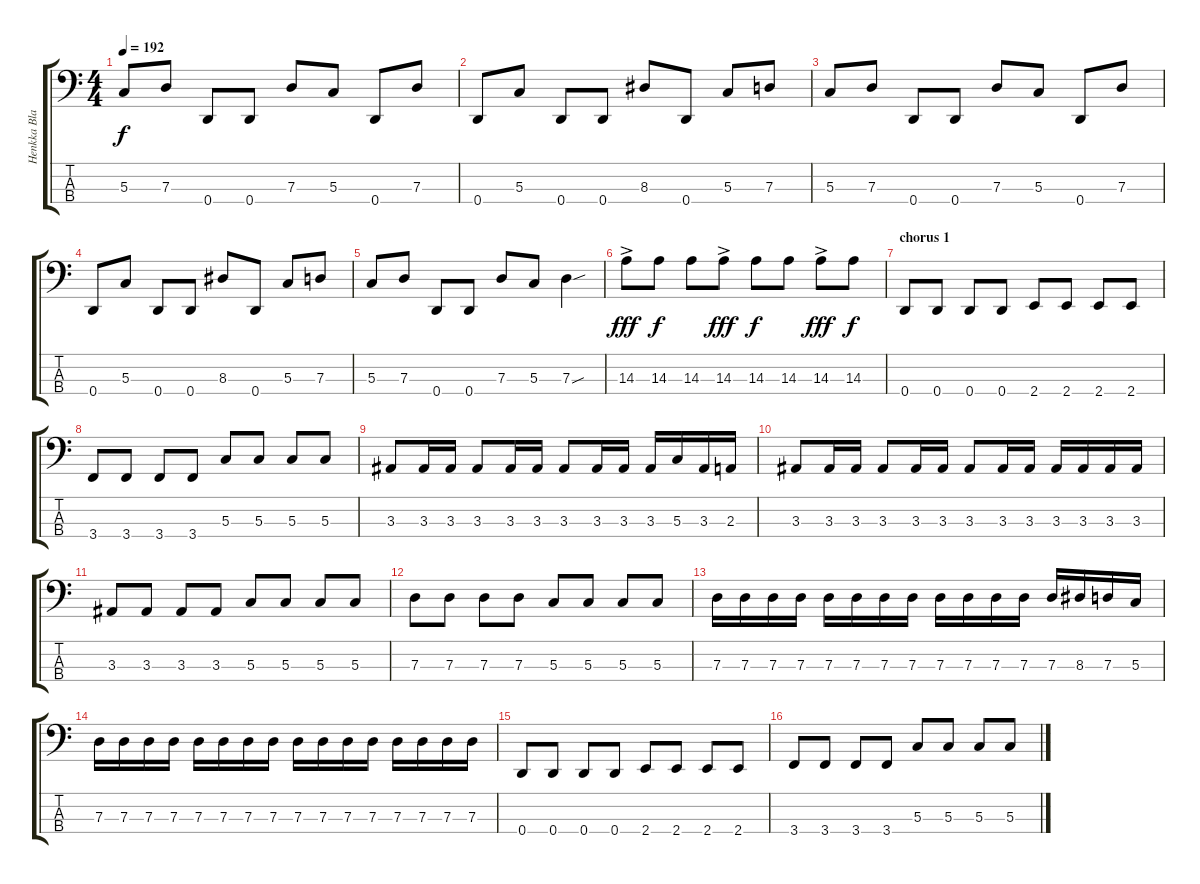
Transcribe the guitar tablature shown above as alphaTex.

\track ("Henkka Blacksmith" "Henkka Bla") {instrument electricbasspick}
\staff {score tabs}
\tuning (F2 C2 G1 D1) {hide}
\ts (4 4)
\tempo 192
\clef f4
\ks c
5.3.8{dy f} 7.3.8 0.4.8 0.4.8 7.3.8 5.3.8 0.4.8 7.3.8 |
0.4.8 5.3.8 0.4.8 0.4.8 8.3.8 0.4.8 5.3.8 7.3.8 |
5.3.8 7.3.8 0.4.8 0.4.8 7.3.8 5.3.8 0.4.8 7.3.8 |
0.4.8 5.3.8 0.4.8 0.4.8 8.3.8 0.4.8 5.3.8 7.3.8 |
5.3.8 7.3.8 0.4.8 0.4.8 7.3.8 5.3.8 7.3{sou}.4 |
14.3{ac}.8{dy fff} 14.3.8{dy f} 14.3.8 14.3{ac}.8{dy fff} 14.3.8{dy f} 14.3.8 14.3{ac}.8{dy fff} 14.3.8{dy f} |
\section ("" "chorus 1")
0.4.8 0.4.8 0.4.8 0.4.8 2.4.8 2.4.8 2.4.8 2.4.8 |
3.4.8 3.4.8 3.4.8 3.4.8 5.3.8 5.3.8 5.3.8 5.3.8 |
3.3.8 3.3.16 3.3.16 3.3.8 3.3.16 3.3.16 3.3.8 3.3.16 3.3.16 3.3.16 5.3.16 3.3.16 2.3.16 |
3.3.8 3.3.16 3.3.16 3.3.8 3.3.16 3.3.16 3.3.8 3.3.16 3.3.16 3.3.16 3.3.16 3.3.16 3.3.16 |
3.3.8 3.3.8 3.3.8 3.3.8 5.3.8 5.3.8 5.3.8 5.3.8 |
7.3.8 7.3.8 7.3.8 7.3.8 5.3.8 5.3.8 5.3.8 5.3.8 |
7.3.16 7.3.16 7.3.16 7.3.16 7.3.16 7.3.16 7.3.16 7.3.16 7.3.16 7.3.16 7.3.16 7.3.16 7.3.16 8.3.16 7.3.16 5.3.16 |
7.3.16 7.3.16 7.3.16 7.3.16 7.3.16 7.3.16 7.3.16 7.3.16 7.3.16 7.3.16 7.3.16 7.3.16 7.3.16 7.3.16 7.3.16 7.3.16 |
0.4.8 0.4.8 0.4.8 0.4.8 2.4.8 2.4.8 2.4.8 2.4.8 |
3.4.8 3.4.8 3.4.8 3.4.8 5.3.8 5.3.8 5.3.8 5.3.8
